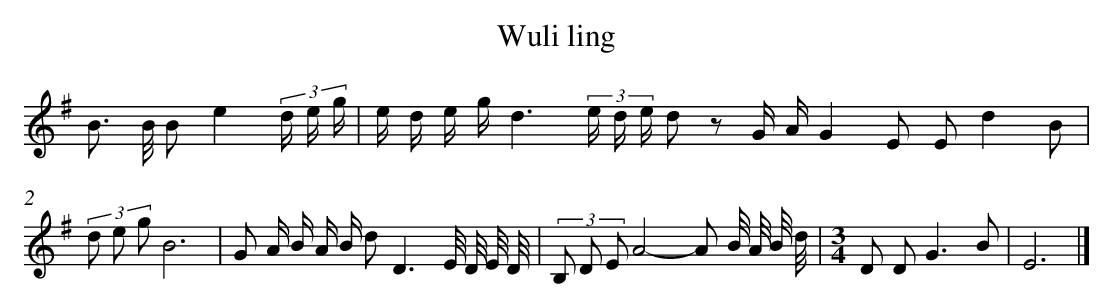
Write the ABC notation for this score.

X:1
T: Wuli ling
L: 1/16
K: G
B3 B/ B2e4(3d e g [I:setbarnb 1]|
e d e gd6(3e d e d2 z2 G AG4E2 E2d4B2 |
(3d2 e2 g2B12 |
G2 A B A B d4<D4E/ D/ E/ D/ |
(3B,2 D2 E2A8-A2 B/ A/ B/ d/ |
[M:3/4]D2 D4<G4B2 |
E12 |]
